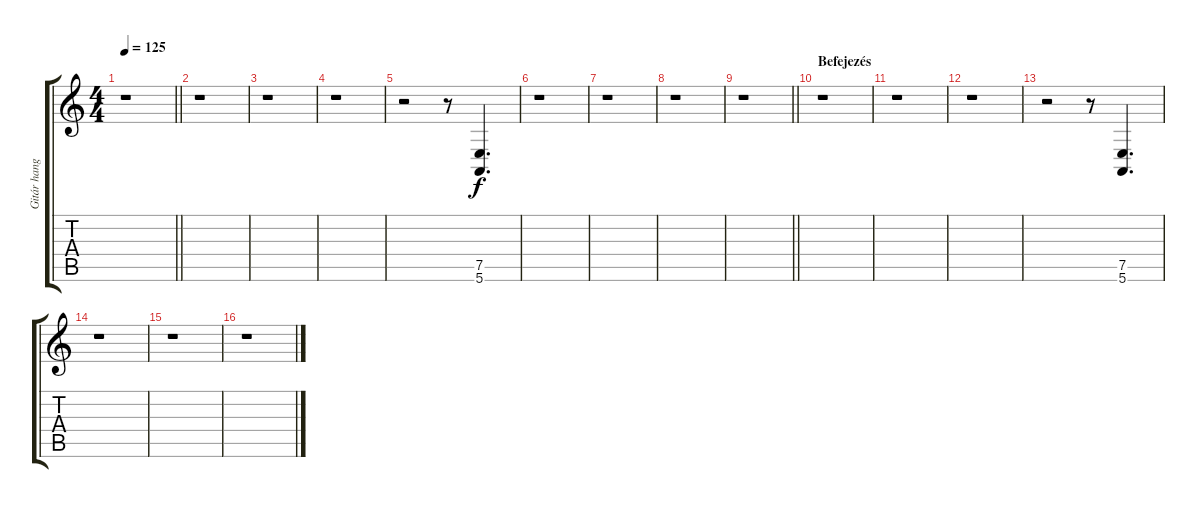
\track ("Gitár hangefektek" "Gitár hang") {instrument guitarfretnoise}
\staff {score tabs}
\tuning (E4 B3 G3 D3 A2 E2) {hide}
\ts (4 4)
\tempo 125
\clef g2
\barLineRight lightlight
\ks c
r.1{dy f} |
r.1 |
r.1 |
r.1 |
r.2 r.8 (7.5 5.6).4{d} |
r.1 |
r.1 |
r.1 |
\barLineRight lightlight
r.1 |
\section ("" "Befejezés")
r.1 |
r.1 |
r.1 |
r.2 r.8 (7.5 5.6).4{d} |
r.1 |
r.1 |
r.1
